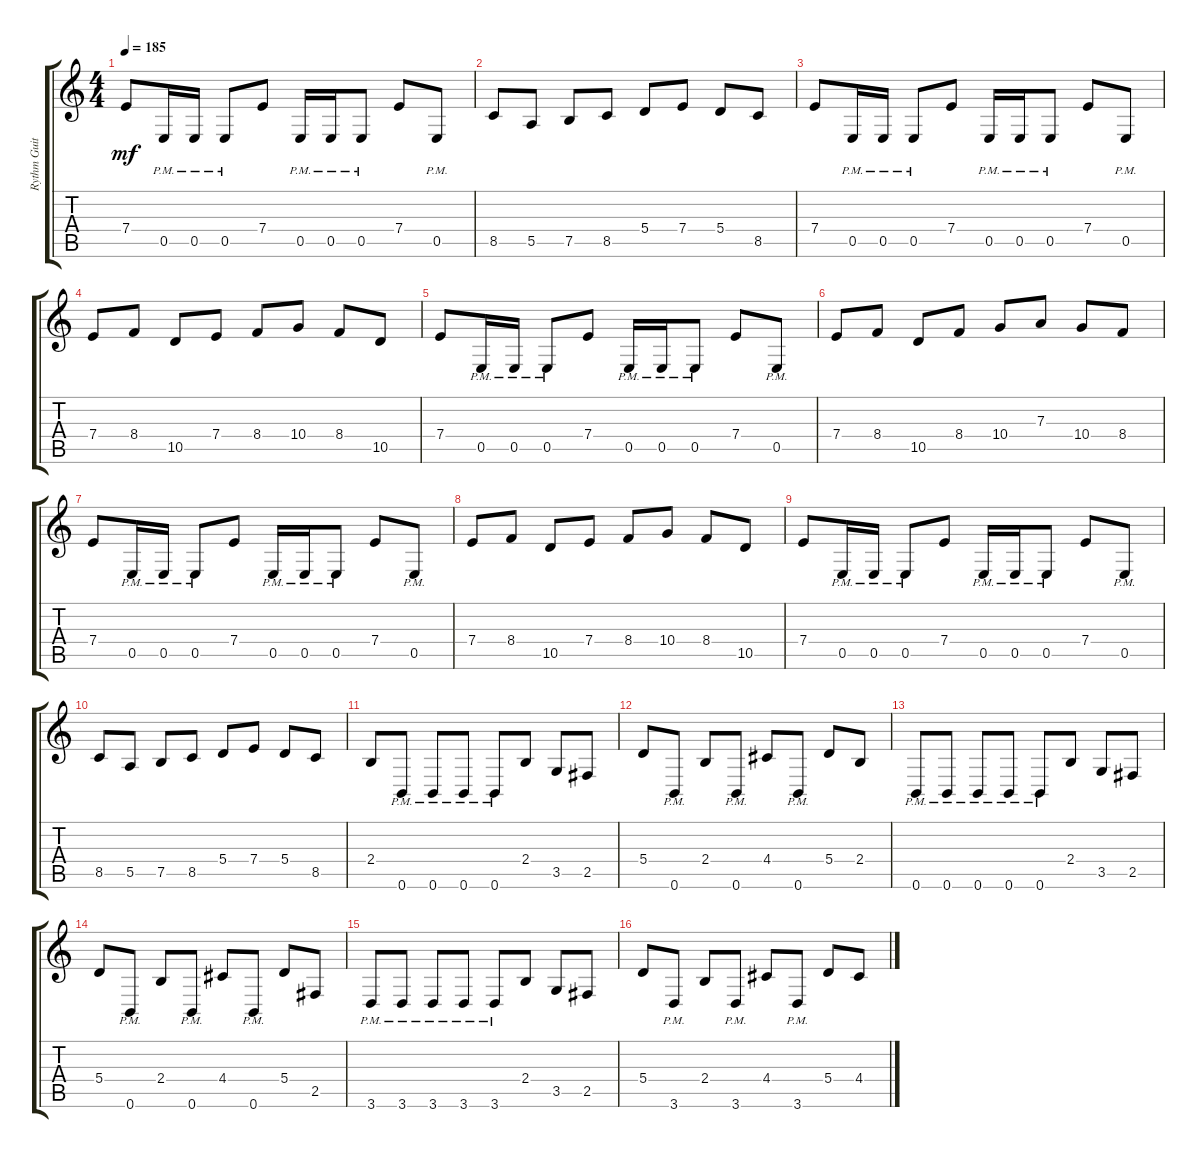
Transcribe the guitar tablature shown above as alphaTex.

\track ("Rythm Guitar" "Rythm Guit") {instrument distortionguitar}
\staff {score tabs}
\tuning (B3 Gb3 D3 A2 E2 B1) {hide}
\ts (4 4)
\tempo 185
\clef g2
\ks c
7.4.8{dy mf} 0.5{pm}.16 0.5{pm}.16 0.5{pm}.8 7.4.8 0.5{pm}.16 0.5{pm}.16 0.5{pm}.8 7.4.8 0.5{pm}.8 |
8.5.8 5.5.8 7.5.8 8.5.8 5.4.8 7.4.8 5.4.8 8.5.8 |
7.4.8 0.5{pm}.16 0.5{pm}.16 0.5{pm}.8 7.4.8 0.5{pm}.16 0.5{pm}.16 0.5{pm}.8 7.4.8 0.5{pm}.8 |
7.4.8 8.4.8 10.5.8 7.4.8 8.4.8 10.4.8 8.4.8 10.5.8 |
7.4.8 0.5{pm}.16 0.5{pm}.16 0.5{pm}.8 7.4.8 0.5{pm}.16 0.5{pm}.16 0.5{pm}.8 7.4.8 0.5{pm}.8 |
7.4.8 8.4.8 10.5.8 8.4.8 10.4.8 7.3.8 10.4.8 8.4.8 |
7.4.8 0.5{pm}.16 0.5{pm}.16 0.5{pm}.8 7.4.8 0.5{pm}.16 0.5{pm}.16 0.5{pm}.8 7.4.8 0.5{pm}.8 |
7.4.8 8.4.8 10.5.8 7.4.8 8.4.8 10.4.8 8.4.8 10.5.8 |
7.4.8 0.5{pm}.16 0.5{pm}.16 0.5{pm}.8 7.4.8 0.5{pm}.16 0.5{pm}.16 0.5{pm}.8 7.4.8 0.5{pm}.8 |
8.5.8 5.5.8 7.5.8 8.5.8 5.4.8 7.4.8 5.4.8 8.5.8 |
2.4.8 0.6{pm}.8 0.6{pm}.8 0.6{pm}.8 0.6{pm}.8 2.4.8 3.5.8 2.5.8 |
5.4.8 0.6{pm}.8 2.4.8 0.6{pm}.8 4.4.8 0.6{pm}.8 5.4.8 2.4.8 |
0.6{pm}.8 0.6{pm}.8 0.6{pm}.8 0.6{pm}.8 0.6{pm}.8 2.4.8 3.5.8 2.5.8 |
5.4.8 0.6{pm}.8 2.4.8 0.6{pm}.8 4.4.8 0.6{pm}.8 5.4.8 2.5.8 |
3.6{pm}.8 3.6{pm}.8 3.6{pm}.8 3.6{pm}.8 3.6{pm}.8 2.4.8 3.5.8 2.5.8 |
5.4.8 3.6{pm}.8 2.4.8 3.6{pm}.8 4.4.8 3.6{pm}.8 5.4.8 4.4.8
